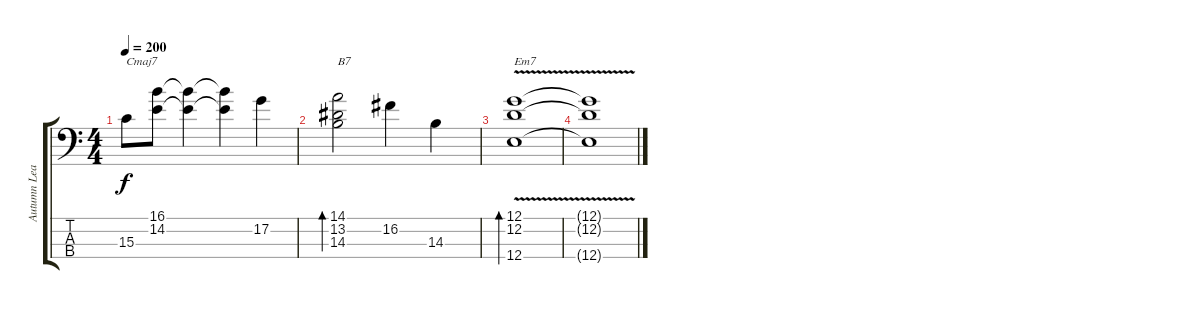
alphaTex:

\track ("Autumn Leaves" "Autumn Lea") {instrument acousticbass}
\staff {score tabs}
\tuning (G2 D2 A1 E1) {hide}
\ts (4 4)
\tempo 200
\clef f4
\ks c
15.3.8{txt "Cmaj7" dy f} (16.1 14.2).8 (16.1{t} 14.2{t}).4 (16.1{t} 14.2{t}).4 17.2.4 |
(14.1 13.2 14.3).2{bd 480 txt "B7"} 16.2.4 14.3.4 |
(12.1{v} 12.2 12.4).1{bd 480 txt "Em7"} |
(12.1{t} 12.2{t} 12.4{t}).1
